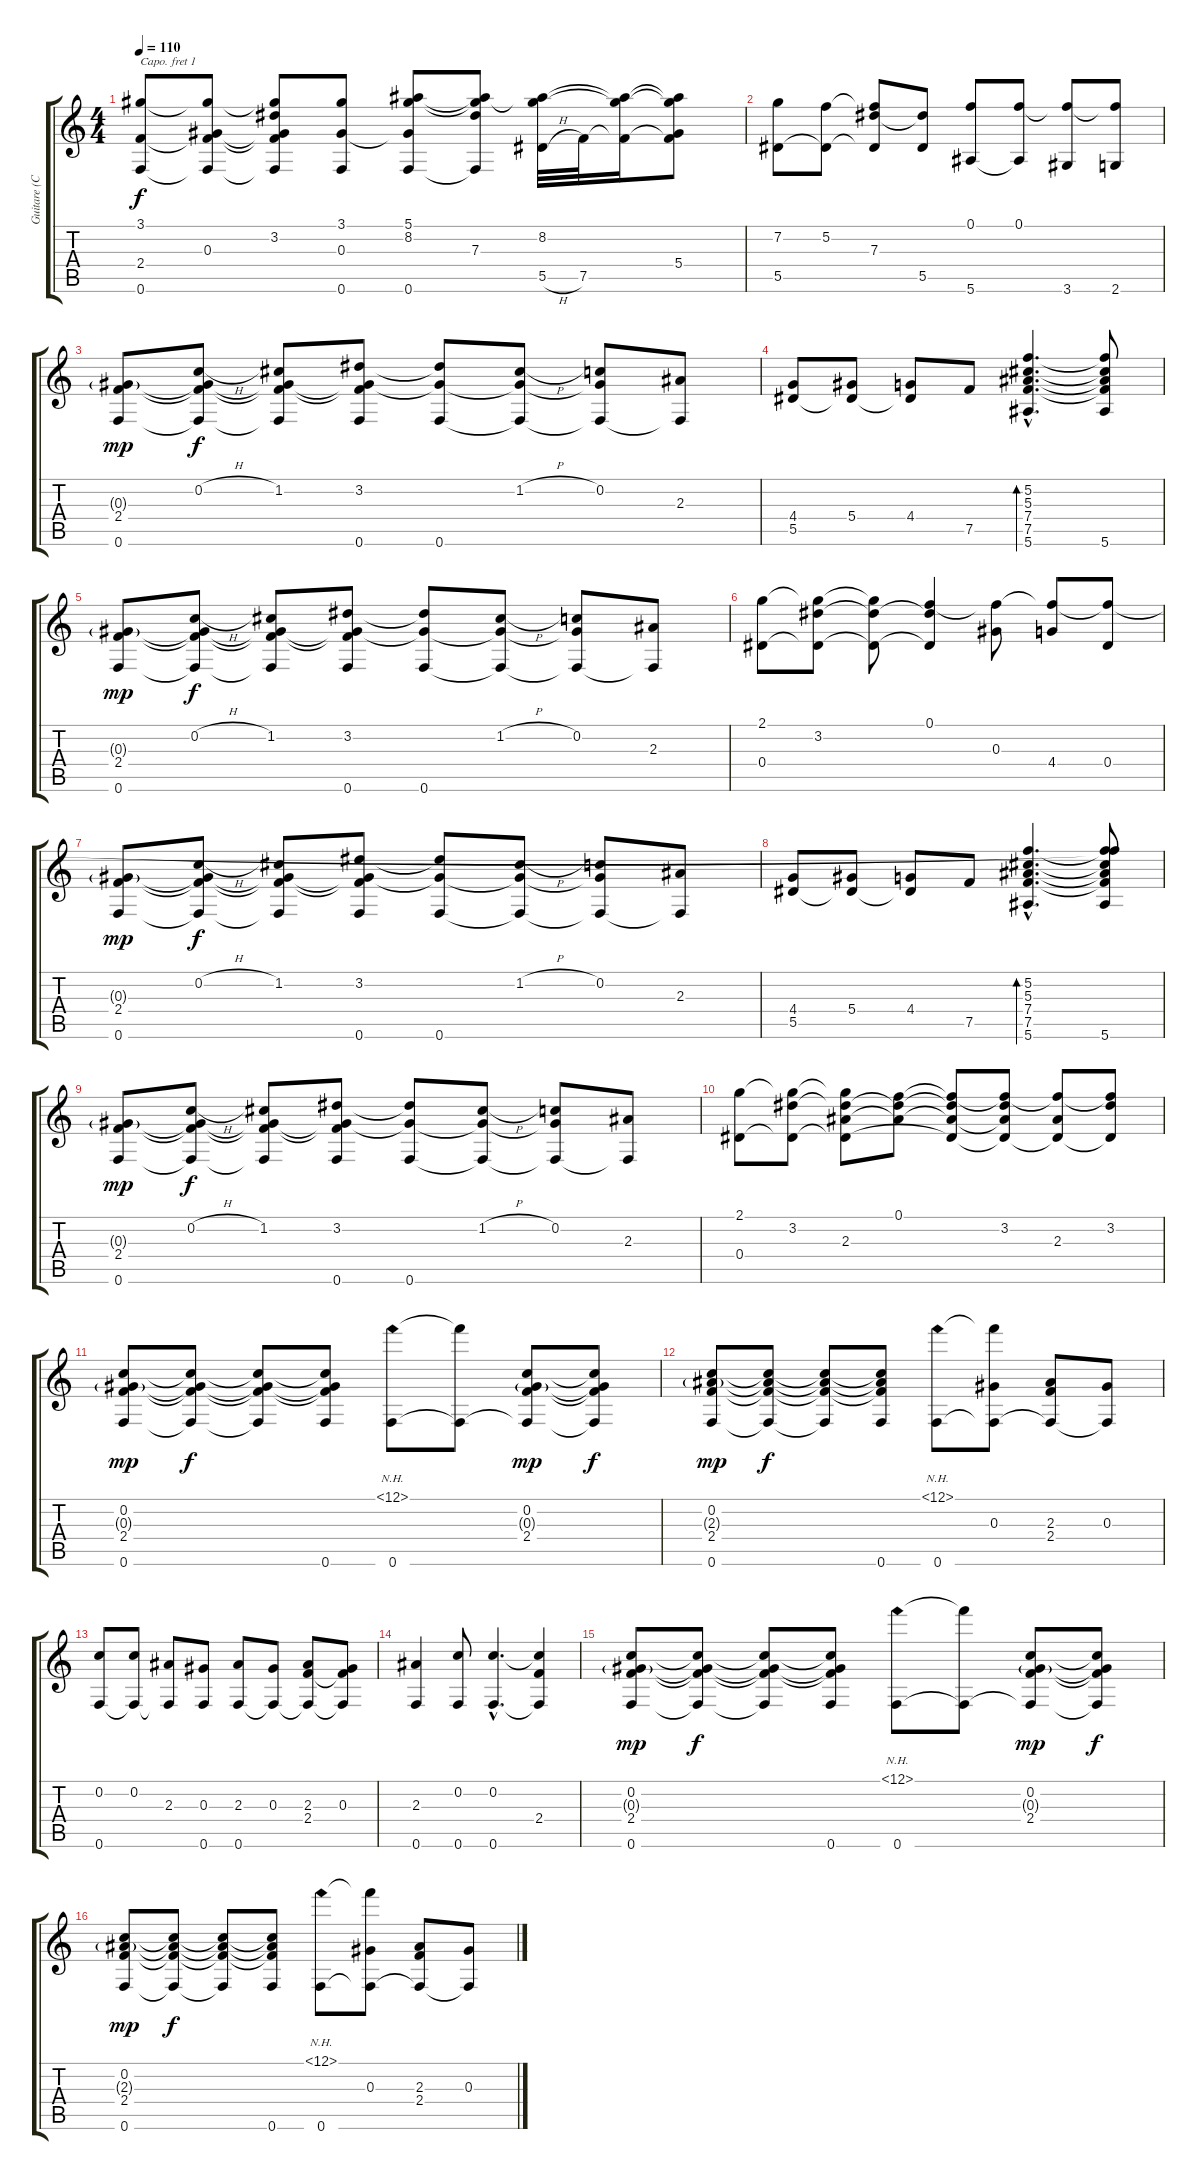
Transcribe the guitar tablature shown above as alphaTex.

\track ("Guitare (Capo 1ère Case)" "Guitare (C") {instrument acousticguitarnylon}
\staff {score tabs}
\capo 1
\tuning (E4 B3 G3 D3 A2 E2) {hide}
\ts (4 4)
\tempo 110
\clef g2
\ks c
(3.1 2.4 0.6).8{dy f} (3.1{t} 0.3 2.4{t} 0.6{t}).8 (3.1{t} 3.2 0.3{t} 2.4{t} 0.6{t}).8 (3.1 0.3 0.6).8 (5.1 8.2 0.3{t} 0.6).8 (5.1{t} 8.2{t} 7.3 0.6{t}).8 (5.1{t} 8.2 5.5{h}).32 7.5.32 (5.1{t} 8.2{t} 7.5{t}).16 (5.1{t} 8.2{t} 5.4 7.5{t}).8 |
(7.2 5.5).8 (5.2 5.5{t}).8 (5.2{t} 7.3 5.5{t}).8 (7.3{t} 5.5).8 (0.1 5.6).8 (0.1 5.6{t}).8 (0.1{t} 3.6).8 (0.1{t} 2.6).8 |
(0.3{g} 2.4 0.6).8{dy mp} (0.2{h} 0.3{t} 2.4{t} 0.6{t}).8{dy f} (1.2 0.3{t} 2.4{t} 0.6{t}).8 (3.2 0.3{t} 2.4{t} 0.6).8 (3.2{t} 0.3{t} 0.6).8 (1.2{h} 0.3{t} 0.6{t}).8 (0.2 0.3{t} 0.6{t}).8 (2.3 0.6{t}).8 |
(4.4 5.5).8 (5.4 5.5{t}).8 (4.4 5.5{t}).8 7.5.8 (5.2{hac} 5.3{hac} 7.4{hac} 7.5{hac} 5.6{hac}).4{d bd 240} (5.2{t} 5.3{t} 7.4{t} 7.5{t} 5.6).8 |
(0.3{g} 2.4 0.6).8{dy mp} (0.2{h} 0.3{t} 2.4{t} 0.6{t}).8{dy f} (1.2 0.3{t} 2.4{t} 0.6{t}).8 (3.2 0.3{t} 2.4{t} 0.6).8 (3.2{t} 0.3{t} 0.6).8 (1.2{h} 0.3{t} 0.6{t}).8 (0.2 0.3{t} 0.6{t}).8 (2.3 0.6{t}).8 |
(2.1 0.4).8 (2.1{t} 3.2 0.4{t}).8 (2.1{t} 3.2{t} 0.4{t}).8 (0.1 3.2{t} 0.4{t}).4 (0.1{t} 0.3).8 (0.1{t} 4.4).8 (0.1{t} 0.4).8 |
(0.3{g} 2.4 0.6).8{dy mp} (0.2{h} 0.3{t} 2.4{t} 0.6{t}).8{dy f} (1.2 0.3{t} 2.4{t} 0.6{t}).8 (3.2 0.3{t} 2.4{t} 0.6).8 (3.2{t} 0.3{t} 0.6).8 (1.2{h} 0.3{t} 0.6{t}).8 (0.2 0.3{t} 0.6{t}).8 (2.3 0.6{t}).8 |
(4.4 5.5).8 (5.4 5.5{t}).8 (4.4 5.5{t}).8 7.5.8 (5.2{hac} 5.3{hac} 7.4{hac} 7.5{hac} 5.6{hac}).4{d bd 240} (0.1{t} 5.2{t} 5.3{t} 7.4{t} 7.5{t} 5.6).8 |
(0.3{g} 2.4 0.6).8{dy mp} (0.2{h} 0.3{t} 2.4{t} 0.6{t}).8{dy f} (1.2 0.3{t} 2.4{t} 0.6{t}).8 (3.2 0.3{t} 2.4{t} 0.6).8 (3.2{t} 0.3{t} 0.6).8 (1.2{h} 0.3{t} 0.6{t}).8 (0.2 0.3{t} 0.6{t}).8 (2.3 0.6{t}).8 |
(2.1 0.4).8 (2.1{t} 3.2 0.4{t}).8 (2.1{t} 3.2{t} 2.3 0.4{t}).8 (0.1 3.2{t} 2.3{t}).8 (0.1{t} 3.2{t} 2.3{t} 0.4{t}).8 (0.1{t} 3.2 2.3{t} 0.4{t}).8 (0.1{t} 2.3 0.4{t}).8 (0.1{t} 3.2 0.4{t}).8 |
(0.2 0.3{g} 2.4 0.6).8{dy mp} (0.2{t} 0.3{t} 2.4{t} 0.6{t}).8{dy f} (0.2{t} 0.3{t} 2.4{t} 0.6{t}).8 (0.2{t} 0.3{t} 2.4{t} 0.6).8 (12.1{nh} 0.6).8 (12.1{t} 0.6{t}).8 (0.2 0.3{g} 2.4 0.6{t}).8{dy mp} (0.2{t} 0.3{t} 2.4{t} 0.6{t}).8{dy f} |
(0.2 2.3{g} 2.4 0.6).8{dy mp} (0.2{t} 2.3{t} 2.4{t} 0.6{t}).8{dy f} (0.2{t} 2.3{t} 2.4{t} 0.6{t}).8 (0.2{t} 2.3{t} 2.4{t} 0.6).8 (12.1{nh} 0.6).8 (12.1{t} 0.3 0.6{t}).8 (2.3 2.4 0.6{t}).8 (0.3 0.6{t}).8 |
(0.2 0.6).8 (0.2 0.6{t}).8 (2.3 0.6{t}).8 (0.3 0.6).8 (2.3 0.6).8 (0.3 0.6{t}).8 (2.3 2.4 0.6{t}).8 (0.3 2.4{t} 0.6{t}).8 |
(2.3 0.6).4 (0.2 0.6).8 (0.2{hac} 0.6{hac}).4{d} (0.2{t} 2.4 0.6{t}).4 |
(0.2 0.3{g} 2.4 0.6).8{dy mp} (0.2{t} 0.3{t} 2.4{t} 0.6{t}).8{dy f} (0.2{t} 0.3{t} 2.4{t} 0.6{t}).8 (0.2{t} 0.3{t} 2.4{t} 0.6).8 (12.1{nh} 0.6).8 (12.1{t} 0.6{t}).8 (0.2 0.3{g} 2.4 0.6{t}).8{dy mp} (0.2{t} 0.3{t} 2.4{t} 0.6{t}).8{dy f} |
(0.2 2.3{g} 2.4 0.6).8{dy mp} (0.2{t} 2.3{t} 2.4{t} 0.6{t}).8{dy f} (0.2{t} 2.3{t} 2.4{t} 0.6{t}).8 (0.2{t} 2.3{t} 2.4{t} 0.6).8 (12.1{nh} 0.6).8 (12.1{t} 0.3 0.6{t}).8 (2.3 2.4 0.6{t}).8 (0.3 0.6{t}).8
